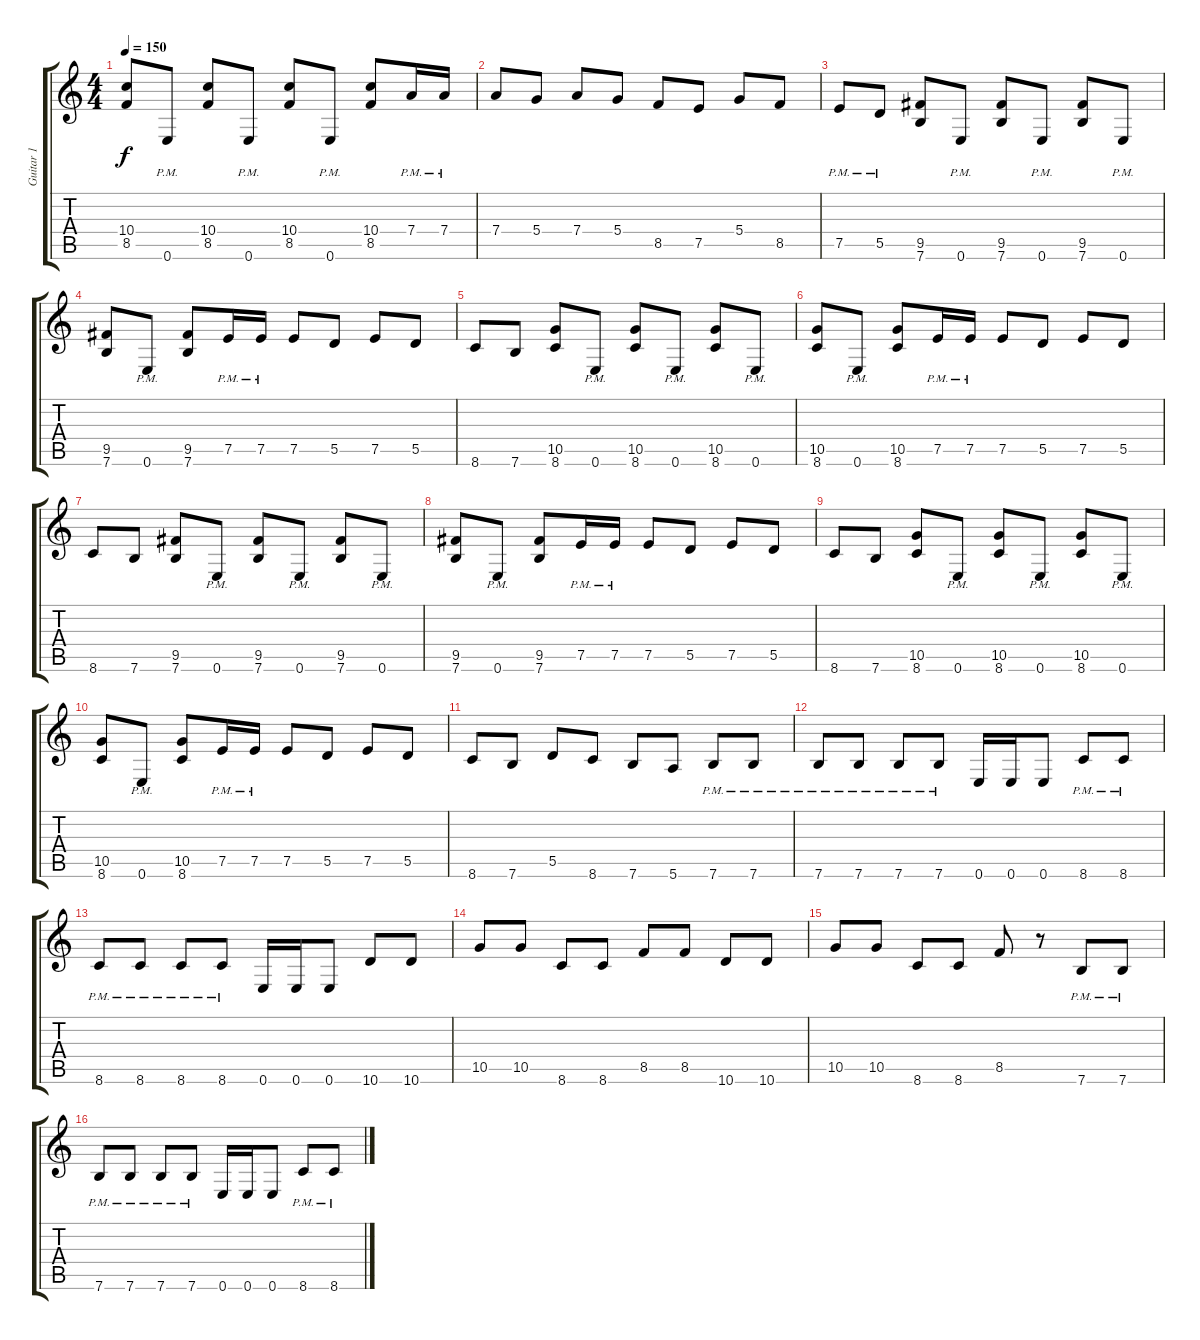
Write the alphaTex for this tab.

\track ("Guitar 1" "Guitar 1") {instrument distortionguitar}
\staff {score tabs}
\tuning (E4 B3 G3 D3 A2 E2) {hide}
\ts (4 4)
\tempo 150
\clef g2
\ks c
(10.4 8.5).8{dy f} 0.6{pm}.8 (10.4 8.5).8 0.6{pm}.8 (10.4 8.5).8 0.6{pm}.8 (10.4 8.5).8 7.4{pm}.16 7.4{pm}.16 |
7.4.8 5.4.8 7.4.8 5.4.8 8.5.8 7.5.8 5.4.8 8.5.8 |
7.5{pm}.8 5.5{pm}.8 (9.5 7.6).8 0.6{pm}.8 (9.5 7.6).8 0.6{pm}.8 (9.5 7.6).8 0.6{pm}.8 |
(9.5 7.6).8 0.6{pm}.8 (9.5 7.6).8 7.5{pm}.16 7.5{pm}.16 7.5.8 5.5.8 7.5.8 5.5.8 |
8.6.8 7.6.8 (10.5 8.6).8 0.6{pm}.8 (10.5 8.6).8 0.6{pm}.8 (10.5 8.6).8 0.6{pm}.8 |
(10.5 8.6).8 0.6{pm}.8 (10.5 8.6).8 7.5{pm}.16 7.5{pm}.16 7.5.8 5.5.8 7.5.8 5.5.8 |
8.6.8 7.6.8 (9.5 7.6).8 0.6{pm}.8 (9.5 7.6).8 0.6{pm}.8 (9.5 7.6).8 0.6{pm}.8 |
(9.5 7.6).8 0.6{pm}.8 (9.5 7.6).8 7.5{pm}.16 7.5{pm}.16 7.5.8 5.5.8 7.5.8 5.5.8 |
8.6.8 7.6.8 (10.5 8.6).8 0.6{pm}.8 (10.5 8.6).8 0.6{pm}.8 (10.5 8.6).8 0.6{pm}.8 |
(10.5 8.6).8 0.6{pm}.8 (10.5 8.6).8 7.5{pm}.16 7.5{pm}.16 7.5.8 5.5.8 7.5.8 5.5.8 |
8.6.8 7.6.8 5.5.8 8.6.8 7.6.8 5.6.8 7.6{pm}.8 7.6{pm}.8 |
7.6{pm}.8 7.6{pm}.8 7.6{pm}.8 7.6{pm}.8 0.6.16 0.6.16 0.6.8 8.6{pm}.8 8.6{pm}.8 |
8.6{pm}.8 8.6{pm}.8 8.6{pm}.8 8.6{pm}.8 0.6.16 0.6.16 0.6.8 10.6.8 10.6.8 |
10.5.8 10.5.8 8.6.8 8.6.8 8.5.8 8.5.8 10.6.8 10.6.8 |
10.5.8 10.5.8 8.6.8 8.6.8 8.5.8 r.8 7.6{pm}.8 7.6{pm}.8 |
7.6{pm}.8 7.6{pm}.8 7.6{pm}.8 7.6{pm}.8 0.6.16 0.6.16 0.6.8 8.6{pm}.8 8.6{pm}.8
